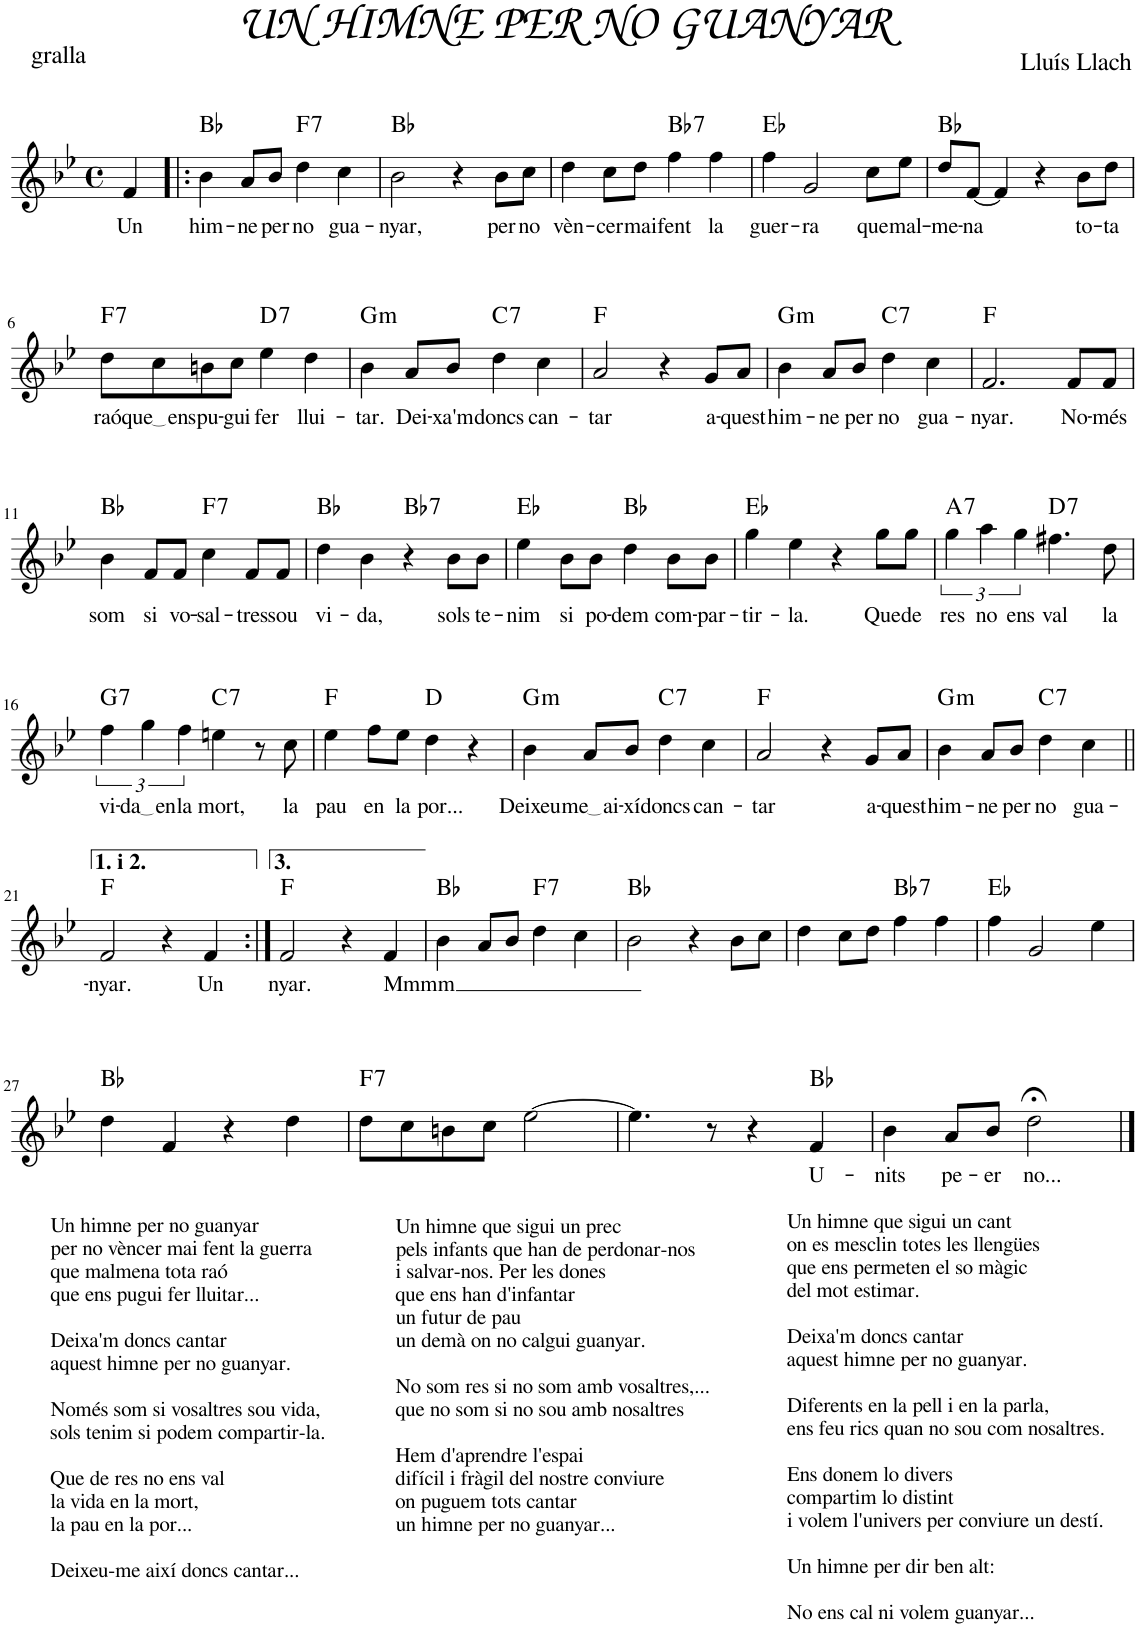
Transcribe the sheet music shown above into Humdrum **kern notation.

**kern	**text	**harte
*part1	*part1	*part1
*staff1	*staff1	*
*I"Oboè	*	*
*I'Ob.	*	*
*clefG2	*	*
*k[b-e-]	*	*
*M4/4	*	*
*met(c)	*	*
=	=	=
!	!LO:LY:b	!
4f/	Un	.
=1!|:	=1!|:	=1!|:
!	!LO:LY:b	!
4b-\	him-	Bb:maj
!	!LO:LY:b	!
8a/L	-ne	.
!	!LO:LY:b	!
8b-/J	per	.
!	!LO:LY:b	!LO:H:kt=7
4dd\	no	F:7
!	!LO:LY:b	!
4cc\	gua-	.
=2	=2	=2
!	!LO:LY:b	!
2b-\	-nyar,	Bb:maj
4r	.	.
!	!LO:LY:b	!
8b-\L	per	.
!	!LO:LY:b	!
8cc\J	no	.
=3	=3	=3
!	!LO:LY:b	!
4dd\	vèn-	.
!	!LO:LY:b	!
8cc\L	-cer	.
!	!LO:LY:b	!
8dd\J	mai	.
!	!LO:LY:b	!LO:H:kt=7
4ff\	fent	Bb:7
!	!LO:LY:b	!
4ff\	la	.
=4	=4	=4
!	!LO:LY:b	!
4ff\	guer-	Eb:maj
!	!LO:LY:b	!
2g/	-ra	.
!	!LO:LY:b	!
8cc\L	que	.
!	!LO:LY:b	!
8ee-\J	mal-	.
=5	=5	=5
!	!LO:LY:b	!
8dd/L	-me-	Bb:maj
!	!LO:LY:b	!
[8f/J	-na	.
4f/]	.	.
4r	.	.
!	!LO:LY:b	!
8b-\L	to-	.
!	!LO:LY:b	!
8dd\J	-ta	.
!!LO:LB:g=z
=6	=6	=6
!	!LO:LY:b	!LO:H:kt=7
8dd\L	raó	F:7
!	!LO:LY:b	!
8cc\	que ens	.
!	!LO:LY:b	!
8bn\	pu-	.
!	!LO:LY:b	!
8cc\J	-gui	.
!	!LO:LY:b	!LO:H:kt=7
4ee-\	fer	D:7
!	!LO:LY:b	!
4dd\	llui-	.
=7	=7	=7
!	!LO:LY:b	!LO:H:kt=m
4b-\	-tar.	G:min
!	!LO:LY:b	!
8a/L	Dei-	.
!	!LO:LY:b	!
8b-/J	-xa'm	.
!	!LO:LY:b	!LO:H:kt=7
4dd\	doncs	C:7
!	!LO:LY:b	!
4cc\	can-	.
=8	=8	=8
!	!LO:LY:b	!
2a/	-tar	F:maj
4r	.	.
!	!LO:LY:b	!
8g/L	a-	.
!	!LO:LY:b	!
8a/J	-quest	.
=9	=9	=9
!	!LO:LY:b	!LO:H:kt=m
4b-\	him-	G:min
!	!LO:LY:b	!
8a/L	-ne	.
!	!LO:LY:b	!
8b-/J	per	.
!	!LO:LY:b	!LO:H:kt=7
4dd\	no	C:7
!	!LO:LY:b	!
4cc\	gua-	.
=10	=10	=10
!	!LO:LY:b	!
2.f/	-nyar.	F:maj
!	!LO:LY:b	!
8f/L	No-	.
!	!LO:LY:b	!
8f/J	-més	.
!!LO:LB:g=z
=11	=11	=11
!	!LO:LY:b	!
4b-\	som	Bb:maj
!	!LO:LY:b	!
8f/L	si	.
!	!LO:LY:b	!
8f/J	vo-	.
!	!LO:LY:b	!LO:H:kt=7
4cc\	-sal-	F:7
!	!LO:LY:b	!
8f/L	-tres	.
!	!LO:LY:b	!
8f/J	sou	.
=12	=12	=12
!	!LO:LY:b	!
4dd\	vi-	Bb:maj
!	!LO:LY:b	!
4b-\	-da,	.
!	!	!LO:H:kt=7
4r	.	Bb:7
!	!LO:LY:b	!
8b-\L	sols	.
!	!LO:LY:b	!
8b-\J	te-	.
=13	=13	=13
!	!LO:LY:b	!
4ee-\	-nim	Eb:maj
!	!LO:LY:b	!
8b-\L	si	.
!	!LO:LY:b	!
8b-\J	po-	.
!	!LO:LY:b	!
4dd\	-dem	Bb:maj
!	!LO:LY:b	!
8b-\L	com-	.
!	!LO:LY:b	!
8b-\J	-par-	.
=14	=14	=14
!	!LO:LY:b	!
4gg\	-tir-	Eb:maj
!	!LO:LY:b	!
4ee-\	-la.	.
4r	.	.
!	!LO:LY:b	!
8gg\L	Que	.
!	!LO:LY:b	!
8gg\J	de	.
=15	=15	=15
!	!LO:LY:b	!LO:H:kt=7
6gg\	res	A:7
!	!LO:LY:b	!
6aa\	no	.
!	!LO:LY:b	!
6gg\	ens	.
!	!LO:LY:b	!LO:H:kt=7
4.ff#X\	val	D:7
!	!LO:LY:b	!
8dd\	la	.
!!LO:LB:g=z
=16	=16	=16
!	!LO:LY:b	!LO:H:kt=7
6ff\	vi-	G:7
!	!LO:LY:b	!
6gg\	da en	.
!	!LO:LY:b	!
6ff\	la	.
!	!LO:LY:b	!LO:H:kt=7
4een\	mort,	C:7
8r	.	.
!	!LO:LY:b	!
8cc\	la	.
=17	=17	=17
!	!LO:LY:b	!
4ee-\	pau	F:maj
!	!LO:LY:b	!
8ff\L	en	.
!	!LO:LY:b	!
8ee-\J	la	.
!	!LO:LY:b	!
4dd\	por...	D:maj
4r	.	.
=18	=18	=18
!	!LO:LY:b	!LO:H:kt=m
4b-\	Deixeu	G:min
!	!LO:LY:b	!
8a/L	me ai	.
!	!LO:LY:b	!
8b-/J	-xí	.
!	!LO:LY:b	!LO:H:kt=7
4dd\	doncs	C:7
!	!LO:LY:b	!
4cc\	can-	.
=19	=19	=19
!	!LO:LY:b	!
2a/	-tar	F:maj
4r	.	.
!	!LO:LY:b	!
8g/L	a-	.
!	!LO:LY:b	!
8a/J	-quest	.
=20	=20	=20
!	!LO:LY:b	!LO:H:kt=m
4b-\	him-	G:min
!	!LO:LY:b	!
8a/L	-ne	.
!	!LO:LY:b	!
8b-/J	per	.
!	!LO:LY:b	!LO:H:kt=7
4dd\	no	C:7
!	!LO:LY:b	!
4cc\	gua-	.
!!LO:LB:g=z
=21||	=21||	=21||
!	!LO:LY:b	!
2f/	-nyar.	F:maj
4r	.	.
!	!LO:LY:b	!
4f/	Un	.
=22:|!	=22:|!	=22:|!
!	!LO:LY:b	!
2f/	-nyar.	F:maj
4r	.	.
!	!LO:LY:b	!
4f/	-Mmmm	.
=23	=23	=23
4b-\	.	Bb:maj
8a/L	.	.
8b-/J	.	.
!	!	!LO:H:kt=7
4dd\	.	F:7
4cc\	.	.
=24	=24	=24
2b-\	.	Bb:maj
4r	.	.
8b-\L	.	.
8cc\J	.	.
=25	=25	=25
4dd\	.	.
8cc\L	.	.
8dd\J	.	.
!	!	!LO:H:kt=7
4ff\	.	Bb:7
4ff\	.	.
=26	=26	=26
4ff\	.	Eb:maj
2g/	.	.
4ee-\	.	.
!!LO:LB:g=z
=27	=27	=27
4dd\	.	Bb:maj
4f/	.	.
4r	.	.
4dd\	.	.
=28	=28	=28
!	!	!LO:H:kt=7
8dd\L	.	F:7
8cc\	.	.
8bn\	.	.
8cc\J	.	.
[2ee-\	.	.
=29	=29	=29
4.ee-\]	.	.
8r	.	.
4r	.	.
!	!LO:LY:b	!
4f/	U-	Bb:maj
=30	=30	=30
!	!LO:LY:b	!
4b-\	-nits	.
!	!LO:LY:b	!
8a/L	pe-	.
!	!LO:LY:b	!
8b-/J	-er	.
!	!LO:LY:b	!
2dd;<\	no...	.
==	==	==
*-	*-	*-
